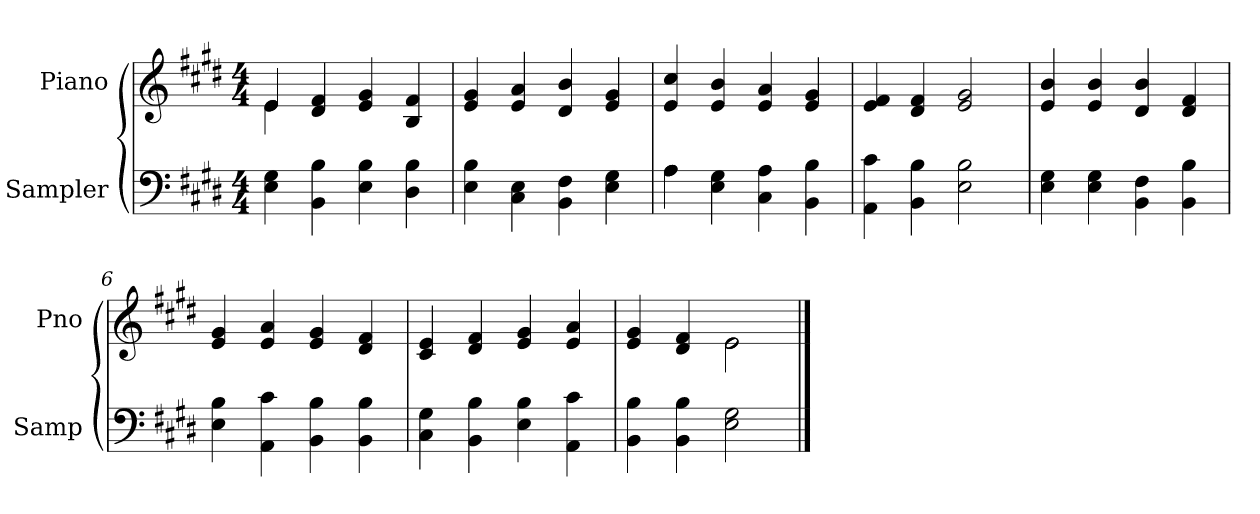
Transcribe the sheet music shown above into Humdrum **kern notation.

**kern	**kern
*part2	*part1
*staff2	*staff1
*I"Sampler	*I"Piano
*I'Samp	*I'Pno
*clefF4	*clefG2
*k[f#c#g#d#]	*k[f#c#g#d#]
*E:	*E:
*M4/4	*M4/4
=1	=1
*	*^
4E\ 4G#\	4e/	4e
4BB\ 4B\	4d#/ 4f#/	2.ryy
4E\ 4B\	4e/ 4g#/	.
4D#\ 4B\	4B/ 4f#/	.
*	*v	*v
=2	=2
4E\ 4B\	4e/ 4g#/
4C#\ 4E\	4e/ 4a/
4BB\ 4F#\	4d#/ 4b/
4E\ 4G#\	4e/ 4g#/
=3	=3
*^	*
4A\	4A	4e/ 4cc#/
4E\ 4G#\	2.ryy	4e/ 4b/
4C#\ 4A\	.	4e/ 4a/
4BB\ 4B\	.	4e/ 4g#/
*v	*v	*
=4	=4
4AA\ 4c#\	4e/ 4f#/
4BB\ 4B\	4d#/ 4f#/
2E\ 2B\	2e/ 2g#/
=5	=5
4E\ 4G#\	4e/ 4b/
4E\ 4G#\	4e/ 4b/
4BB\ 4F#\	4d#/ 4b/
4BB\ 4B\	4d#/ 4f#/
=6	=6
4E\ 4B\	4e/ 4g#/
4AA\ 4c#\	4e/ 4a/
4BB\ 4B\	4e/ 4g#/
4BB\ 4B\	4d#/ 4f#/
=7	=7
4C#\ 4G#\	4c#/ 4e/
4BB\ 4B\	4d#/ 4f#/
4E\ 4B\	4e/ 4g#/
4AA\ 4c#\	4e/ 4a/
=8	=8
*	*^
4BB\ 4B\	4e/ 4g#/	2ryy
4BB\ 4B\	4d#/ 4f#/	.
2E 2G#	2e\	2e
*	*v	*v
==	==
*-	*-
